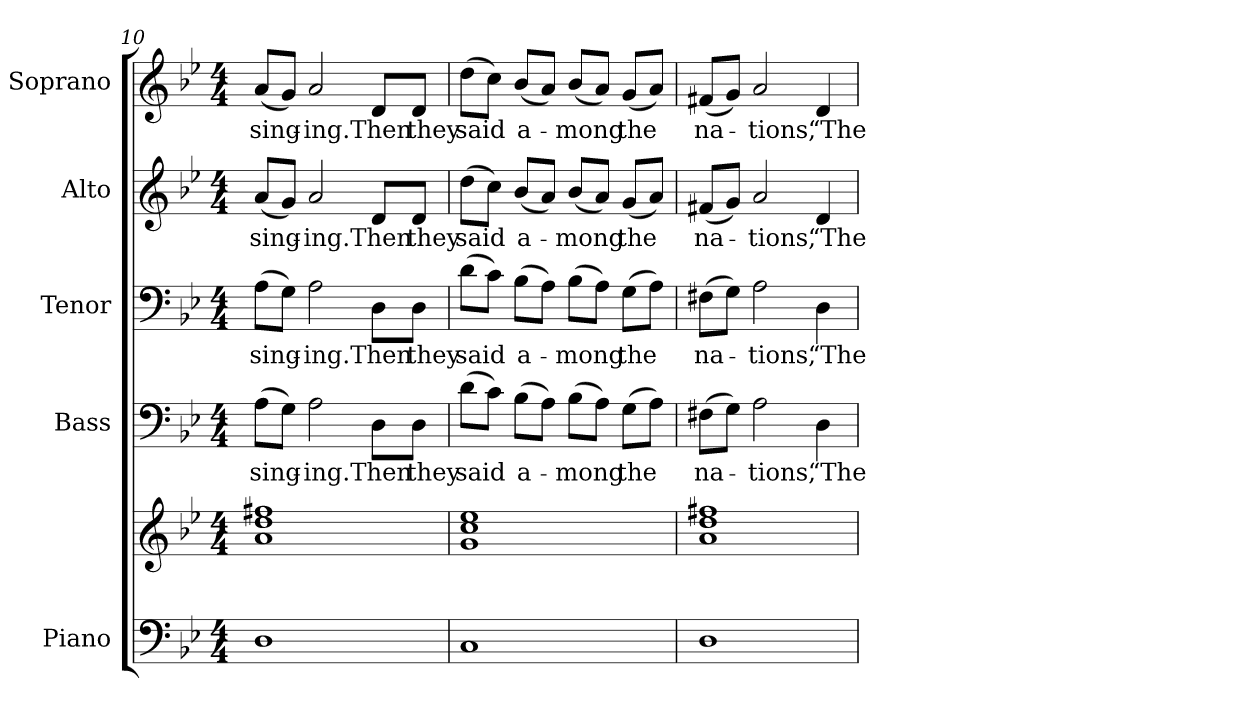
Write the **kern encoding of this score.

**kern	**kern	**kern	**text	**kern	**text	**kern	**text	**kern	**text
*part5	*part5	*part4	*part4	*part3	*part3	*part2	*part2	*part1	*part1
*staff6	*staff5	*staff4	*staff4	*staff3	*staff3	*staff2	*staff2	*staff1	*staff1
*I"Piano	*	*I"Bass	*	*I"Tenor	*	*I"Alto	*	*I"Soprano	*
*I'Pno.	*	*I'B.	*	*I'T.	*	*I'A.	*	*I'S.	*
!!LO:PB:g=z
*clefF4	*clefG2	*clefF4	*	*clefF4	*	*clefG2	*	*clefG2	*
*k[b-e-]	*k[b-e-]	*k[b-e-]	*	*k[b-e-]	*	*k[b-e-]	*	*k[b-e-]	*
*B-:	*B-:	*B-:	*	*B-:	*	*B-:	*	*B-:	*
*M4/4	*M4/4	*M4/4	*	*M4/4	*	*M4/4	*	*M4/4	*
=10	=10	=10	=10	=10	=10	=10	=10	=10	=10
!	!	!	!LO:LY:b:color=#000000	!	!	!	!	!	!
!	!	!	!	!	!LO:LY:b:color=#000000	!	!	!	!
!	!	!	!	!	!	!	!LO:LY:b:color=#000000	!	!
!	!	!	!	!	!	!	!	!	!LO:LY:b:color=#000000
1Di	1ai 1ddi 1ff#Xi	(8Ai\L	sing-	(8Ai\L	sing-	(8ai/L	sing-	(8ai/L	sing-
.	.	8Gi\J)	.	8Gi\J)	.	8gi/J)	.	8gi/J)	.
!	!	!	!LO:LY:b:color=#000000	!	!	!	!	!	!
!	!	!	!	!	!LO:LY:b:color=#000000	!	!	!	!
!	!	!	!	!	!	!	!LO:LY:b:color=#000000	!	!
!	!	!	!	!	!	!	!	!	!LO:LY:b:color=#000000
.	.	2Ai\	-ing.	2Ai\	-ing.	2ai/	-ing.	2ai/	-ing.
!	!	!	!LO:LY:b:color=#000000	!	!	!	!	!	!
!	!	!	!	!	!LO:LY:b:color=#000000	!	!	!	!
!	!	!	!	!	!	!	!LO:LY:b:color=#000000	!	!
!	!	!	!	!	!	!	!	!	!LO:LY:b:color=#000000
.	.	8Di\L	Then	8Di\L	Then	8di/L	Then	8di/L	Then
!	!	!	!LO:LY:b:color=#000000	!	!	!	!	!	!
!	!	!	!	!	!LO:LY:b:color=#000000	!	!	!	!
!	!	!	!	!	!	!	!LO:LY:b:color=#000000	!	!
!	!	!	!	!	!	!	!	!	!LO:LY:b:color=#000000
.	.	8Di\J	they	8Di\J	they	8di/J	they	8di/J	they
=11	=11	=11	=11	=11	=11	=11	=11	=11	=11
!	!	!	!LO:LY:b:color=#000000	!	!	!	!	!	!
!	!	!	!	!	!LO:LY:b:color=#000000	!	!	!	!
!	!	!	!	!	!	!	!LO:LY:b:color=#000000	!	!
!	!	!	!	!	!	!	!	!	!LO:LY:b:color=#000000
1Ci	1gi 1cci 1ee-i	(8di\L	said	(8di\L	said	(8ddi\L	said	(8ddi\L	said
.	.	8ci\J)	.	8ci\J)	.	8cci\J)	.	8cci\J)	.
!	!	!	!LO:LY:b:color=#000000	!	!	!	!	!	!
!	!	!	!	!	!LO:LY:b:color=#000000	!	!	!	!
!	!	!	!	!	!	!	!LO:LY:b:color=#000000	!	!
!	!	!	!	!	!	!	!	!	!LO:LY:b:color=#000000
.	.	(8B-i\L	a-	(8B-i\L	a-	(8b-i/L	a-	(8b-i/L	a-
.	.	8Ai\J)	.	8Ai\J)	.	8ai/J)	.	8ai/J)	.
!	!	!	!LO:LY:b:color=#000000	!	!	!	!	!	!
!	!	!	!	!	!LO:LY:b:color=#000000	!	!	!	!
!	!	!	!	!	!	!	!LO:LY:b:color=#000000	!	!
!	!	!	!	!	!	!	!	!	!LO:LY:b:color=#000000
.	.	(8B-i\L	-mong	(8B-i\L	-mong	(8b-i/L	-mong	(8b-i/L	-mong
.	.	8Ai\J)	.	8Ai\J)	.	8ai/J)	.	8ai/J)	.
!	!	!	!LO:LY:b:color=#000000	!	!	!	!	!	!
!	!	!	!	!	!LO:LY:b:color=#000000	!	!	!	!
!	!	!	!	!	!	!	!LO:LY:b:color=#000000	!	!
!	!	!	!	!	!	!	!	!	!LO:LY:b:color=#000000
.	.	(8Gi\L	the	(8Gi\L	the	(8gi/L	the	(8gi/L	the
.	.	8Ai\J)	.	8Ai\J)	.	8ai/J)	.	8ai/J)	.
!!LO:PB:g=z
=12	=12	=12	=12	=12	=12	=12	=12	=12	=12
!	!	!	!LO:LY:b:color=#000000	!	!	!	!	!	!
!	!	!	!	!	!LO:LY:b:color=#000000	!	!	!	!
!	!	!	!	!	!	!	!LO:LY:b:color=#000000	!	!
!	!	!	!	!	!	!	!	!	!LO:LY:b:color=#000000
1Di	1ai 1ddi 1ff#Xi	(8F#Xi\L	na-	(8F#Xi\L	na-	(8f#Xi/L	na-	(8f#Xi/L	na-
.	.	8Gi\J)	.	8Gi\J)	.	8gi/J)	.	8gi/J)	.
!	!	!	!LO:LY:b:color=#000000	!	!	!	!	!	!
!	!	!	!	!	!LO:LY:b:color=#000000	!	!	!	!
!	!	!	!	!	!	!	!LO:LY:b:color=#000000	!	!
!	!	!	!	!	!	!	!	!	!LO:LY:b:color=#000000
.	.	2Ai\	-tions,	2Ai\	-tions,	2ai/	-tions,	2ai/	-tions,
!	!	!	!LO:LY:b:color=#000000	!	!	!	!	!	!
!	!	!	!	!	!LO:LY:b:color=#000000	!	!	!	!
!	!	!	!	!	!	!	!LO:LY:b:color=#000000	!	!
!	!	!	!	!	!	!	!	!	!LO:LY:b:color=#000000
.	.	4Di\	“The	4Di\	“The	4di/	“The	4di/	“The
=	=	=	=	=	=	=	=	=	=
*-	*-	*-	*-	*-	*-	*-	*-	*-	*-
